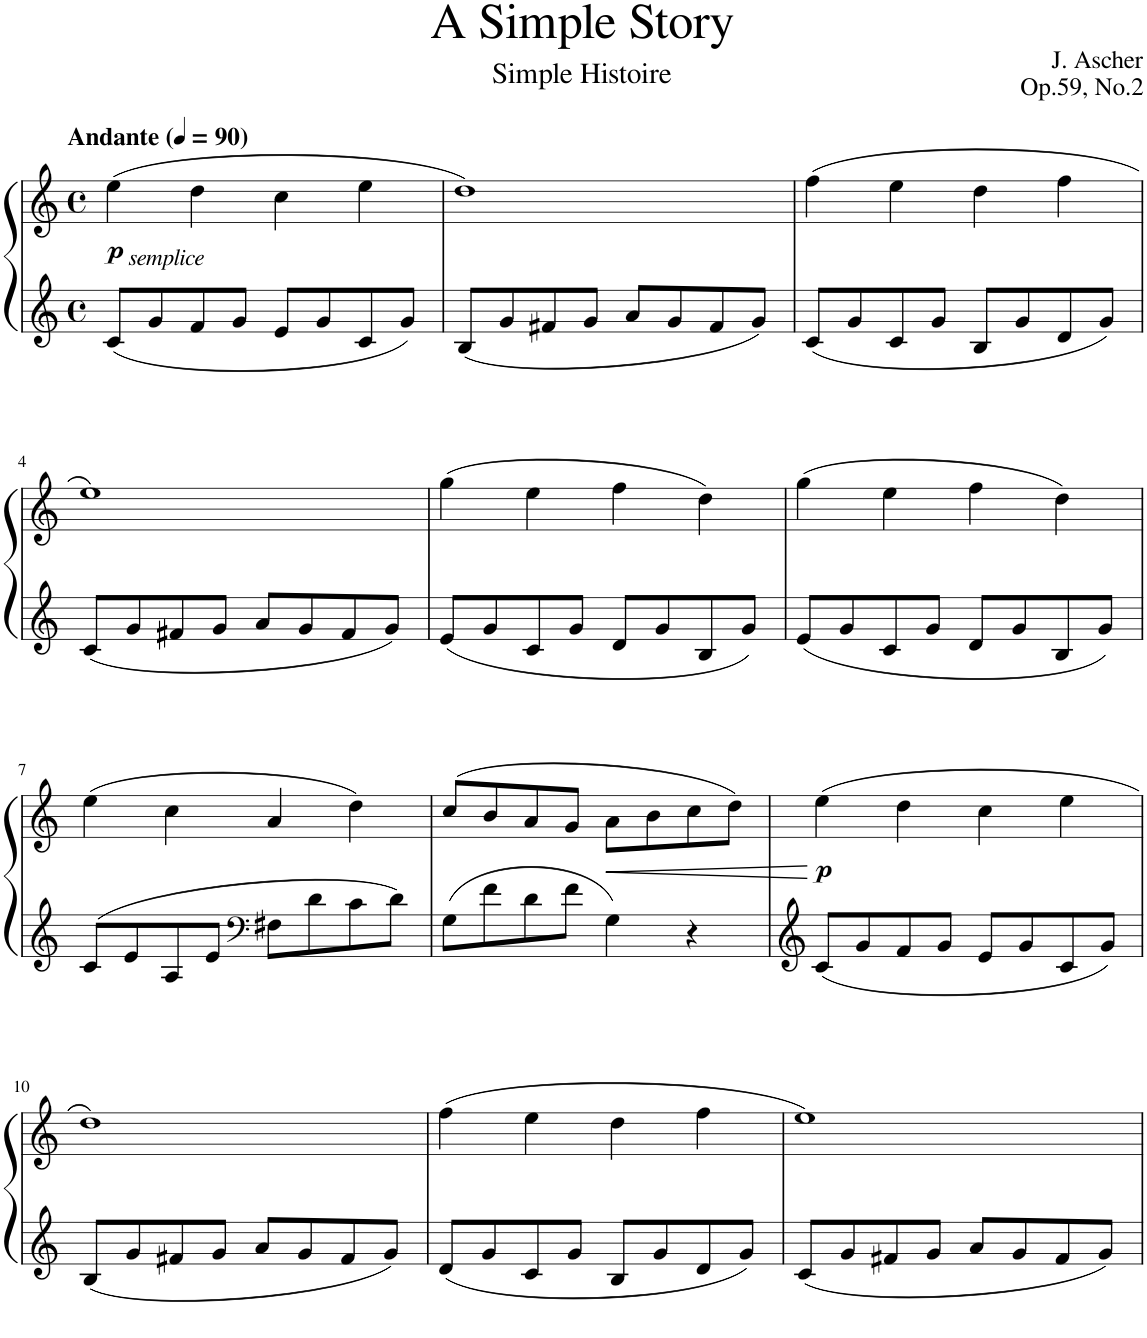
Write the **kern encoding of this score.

**kern	**kern	**dynam
*part1	*part1	*part1
*staff2	*staff1	*staff1/2
*I"Piano	*	*
*I'Pno.	*	*
*clefG2	*clefG2	*
*k[]	*k[]	*
*M4/4	*M4/4	*
*met(c)	*met(c)	*
*MM90	*MM90	*
=1	=1	=1
!	!LO:TX:a:B:t=Andante	!
!	!LO:TX:b:i:t=semplice	!
!	!	!LO:DY:b
8c/L	(4ee\	p
8g/	.	.
8f/	4dd\	.
8g/J	.	.
8e/L	4cc\	.
8g/	.	.
8c/	4ee\	.
8g/J	.	.
=2	=2	=2
8B/L	1dd)	.
8g/	.	.
8f#X/	.	.
8g/J	.	.
8a/L	.	.
8g/	.	.
8f#/	.	.
8g/J	.	.
=3	=3	=3
8c/L	(4ff\	.
8g/	.	.
8c/	4ee\	.
8g/J	.	.
8B/L	4dd\	.
8g/	.	.
8d/	4ff\	.
8g/J	.	.
!!LO:LB:g=z
=4	=4	=4
8c/L	1ee)	.
8g/	.	.
8f#X/	.	.
8g/J	.	.
8a/L	.	.
8g/	.	.
8f#/	.	.
8g/J	.	.
=5	=5	=5
8e/L	(4gg\	.
8g/	.	.
8c/	4ee\	.
8g/J	.	.
8d/L	4ff\	.
8g/	.	.
8B/	4dd\)	.
8g/J	.	.
=6	=6	=6
8e/L	(4gg\	.
8g/	.	.
8c/	4ee\	.
8g/J	.	.
8d/L	4ff\	.
8g/	.	.
8B/	4dd\)	.
8g/J	.	.
!!LO:LB:g=z
=7	=7	=7
8c/L	(4ee\	.
8e/	.	.
8A/	4cc\	.
8e/J	.	.
*clefF4	*	*
8F#X\L	4a/	.
8d\	.	.
8c\	4dd\)	.
8d\J	.	.
=8	=8	=8
8G\L	(8cc/L	.
8f\	8b/	.
8d\	8a/	.
8f\J	8g/J	.
!	!	!LO:HP:b
4G\	8a\L	<
.	8b\	.
4r	8cc\	.
.	8dd\J)	.
.	.	[
=9	=9	=9
!	!	!LO:DY:b
8c/L	(4ee\	p
8g/	.	.
8f/	4dd\	.
8g/J	.	.
8e/L	4cc\	.
8g/	.	.
8c/	4ee\	.
8g/J	.	.
!!LO:LB:g=z
=10	=10	=10
8B/L	1dd)	.
8g/	.	.
8f#X/	.	.
8g/J	.	.
8a/L	.	.
8g/	.	.
8f#/	.	.
8g/J	.	.
=11	=11	=11
8d/L	(4ff\	.
8g/	.	.
8c/	4ee\	.
8g/J	.	.
8B/L	4dd\	.
8g/	.	.
8d/	4ff\	.
8g/J	.	.
=12	=12	=12
8c/L	1ee)	.
8g/	.	.
8f#X/	.	.
8g/J	.	.
8a/L	.	.
8g/	.	.
8f#/	.	.
8g/J	.	.
=	=	=
*-	*-	*-
